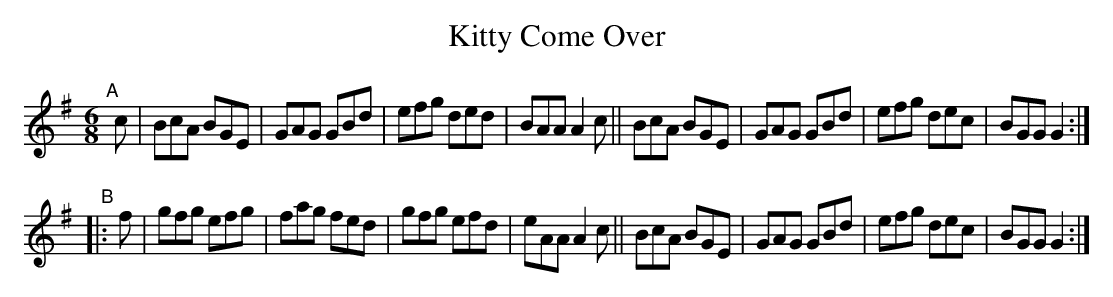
X:1
T: Kitty Come Over
M: 6/8
L: 1/8
K: G
"^A"[|]c |\
BcA BGE | GAG GBd | efg ded | BAA A2c ||\
BcA BGE | GAG GBd | efg dec | BGG G2 :|
"^B"|: f |\
gfg efg | fag fed | gfg efd | eAA A2c ||\
BcA BGE | GAG GBd | efg dec | BGG G2 :|
